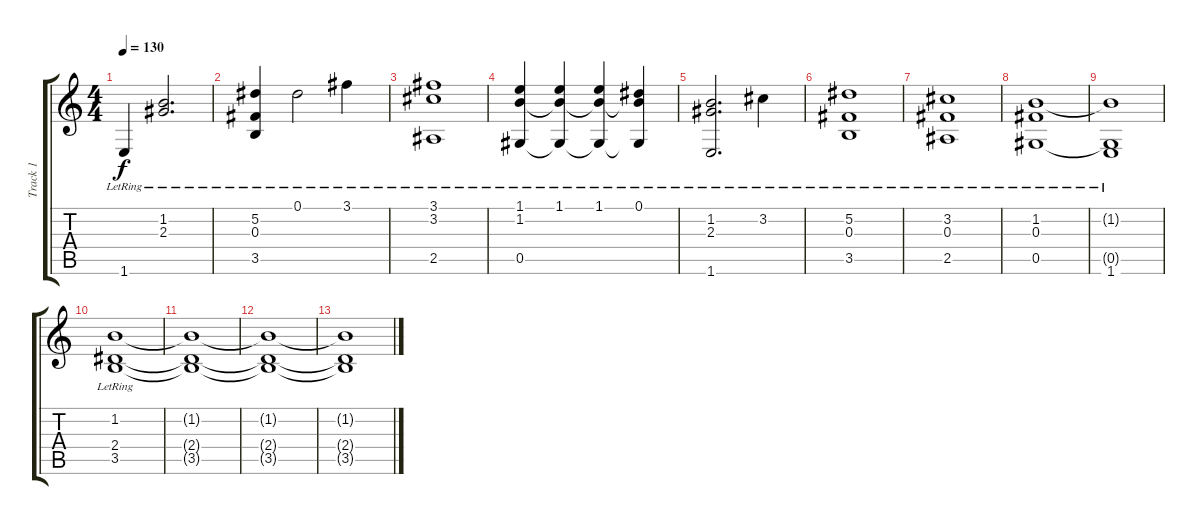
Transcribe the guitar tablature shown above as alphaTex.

\track ("Track 1" "Track 1") {instrument acousticguitarsteel}
\staff {score tabs}
\tuning (Eb4 Bb3 Gb3 Db3 Ab2 Eb2) {hide}
\ts (4 4)
\tempo 130
\clef g2
\ks c
1.6{lr}.4{dy f} (1.2{lr} 2.3{lr}).2{d} |
(5.2{lr} 0.3{lr} 3.5{lr}).4 0.1{lr}.2 3.1{lr}.4 |
(3.1{lr} 3.2{lr} 2.5{lr}).1 |
(1.1{lr} 1.2{lr} 0.5{lr}).4 (1.1{lr} 1.2{t} 0.5{t}).4 (1.1{lr} 1.2{t} 0.5{t}).4 (0.1{lr} 1.2{t} 0.5{t}).4 |
(1.2{lr} 2.3{lr} 1.6{lr}).2{d} 3.2{lr}.4 |
(5.2{lr} 0.3{lr} 3.5{lr}).1 |
(3.2{lr} 0.3{lr} 2.5{lr}).1 |
(1.2{lr} 0.3{lr} 0.5{lr}).1 |
(1.2{t} 0.5{t} 1.6{lr}).1 |
(1.2{lr} 2.4{lr} 3.5{lr}).1 |
(1.2{t} 2.4{t} 3.5{t}).1 |
(1.2{t} 2.4{t} 3.5{t}).1 |
(1.2{t} 2.4{t} 3.5{t}).1
